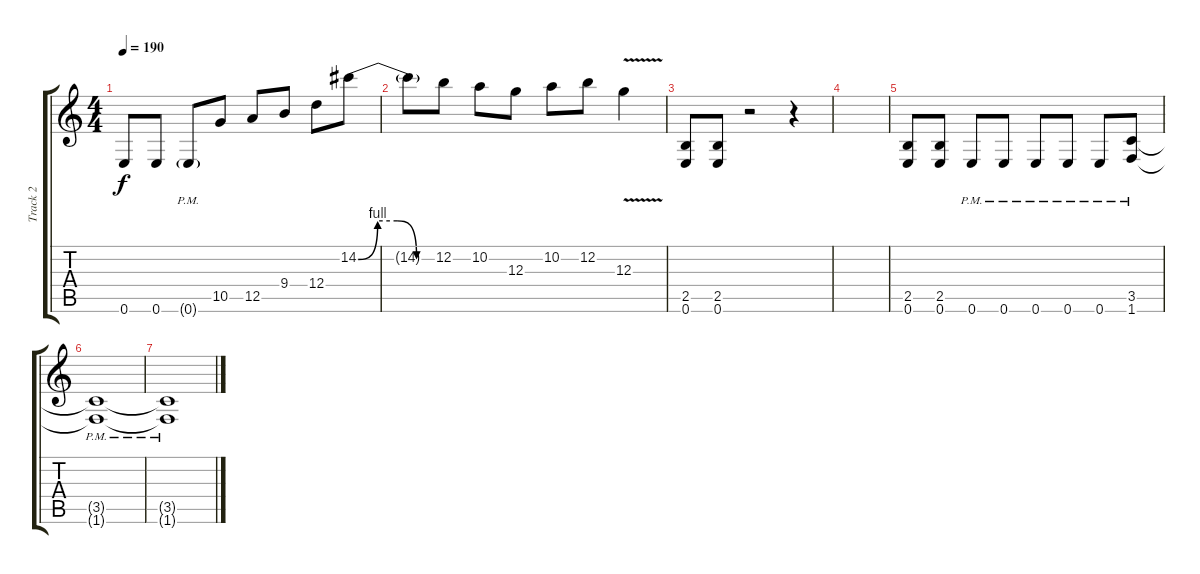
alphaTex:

\track ("Track 2" "Track 2") {instrument acousticguitarsteel}
\staff {score tabs}
\tuning (E4 B3 G3 D3 A2 E2) {hide}
\ts (4 4)
\tempo 190
\clef g2
\ks c
0.6.8{dy f} 0.6.8 0.6{g pm}.8 10.5.8 12.5.8 9.4.8 12.4.8 14.2{be (custom 0 0 15 4 30 4 45 0 60 0)}.8 |
14.2{t}.8 12.2.8 10.2.8 12.3.8 10.2.8 12.2.8 12.3{v}.4 |
(2.5 0.6).8 (2.5 0.6).8 r.2 r.4 |
|
(2.5 0.6).8 (2.5 0.6).8 0.6{pm}.8 0.6{pm}.8 0.6{pm}.8 0.6{pm}.8 0.6{pm}.8 (3.5{pm} 1.6{pm}).8 |
(3.5{pm t} 1.6{pm t}).1 |
(3.5{pm t} 1.6{pm t}).1
